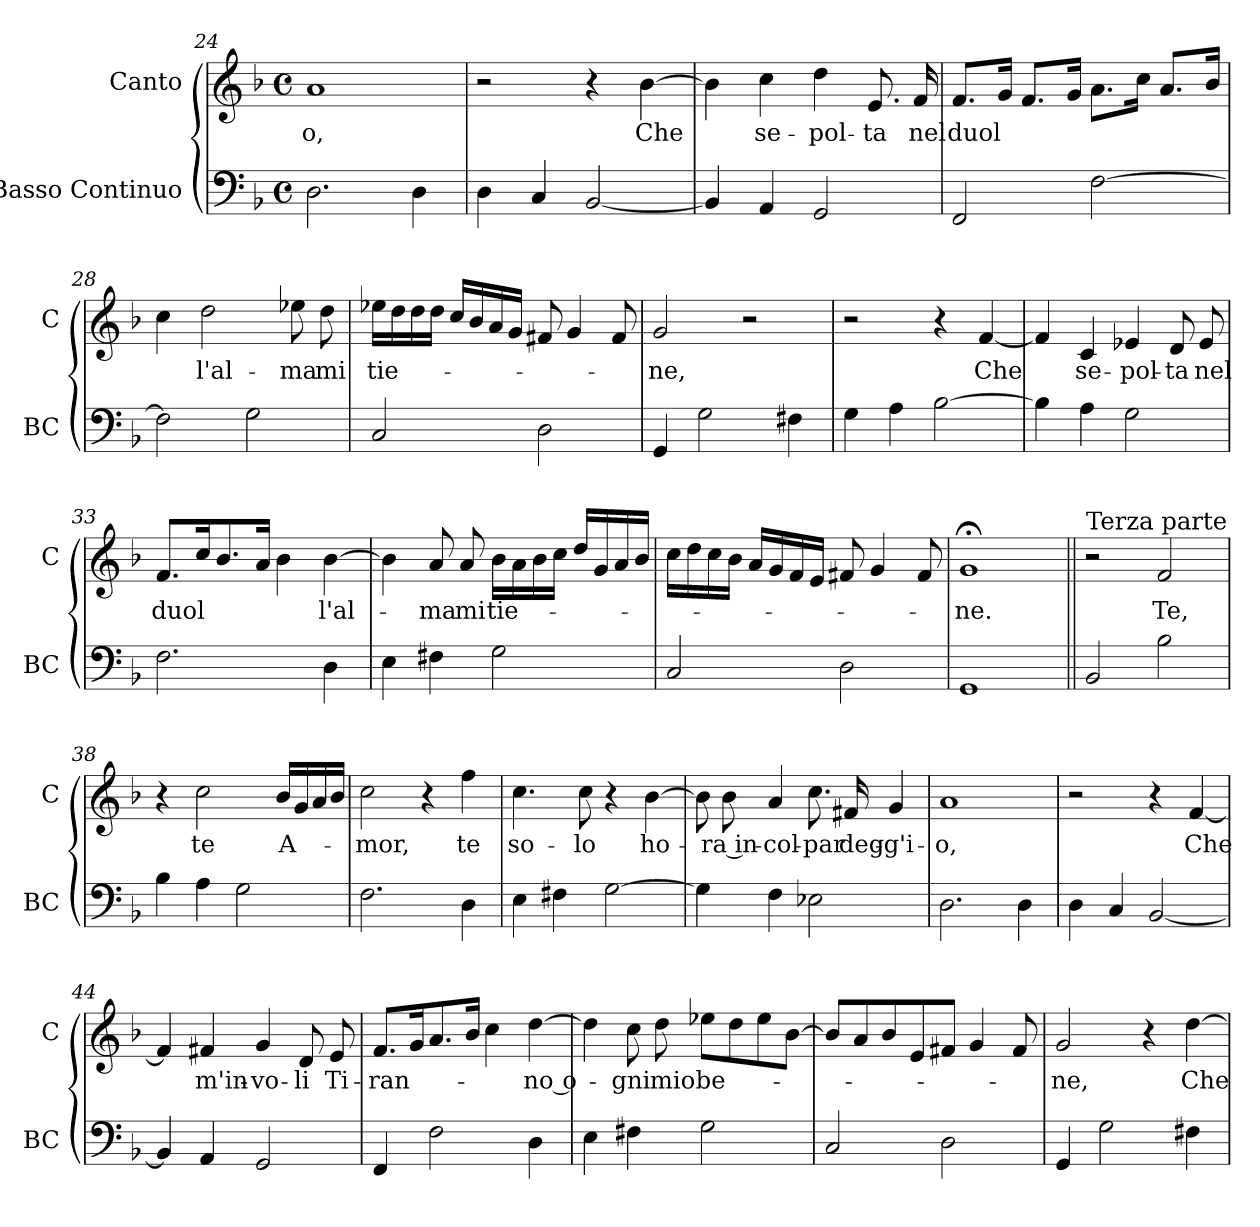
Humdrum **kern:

**kern	**kern	**text
*part2	*part1	*part1
*staff2	*staff1	*staff1
*I"Basso Continuo	*I"Canto	*
*I'BC	*I'C	*
*clefF4	*clefG2	*
*k[b-]	*k[b-]	*
*F:	*F:	*
*M4/4	*M4/4	*
*met(c)	*met(c)	*
=24	=24	=24
!	!	!LO:LY:b
2.D\	1a	-o,
4D\	.	.
=25	=25	=25
4D\	2r	.
4C/	.	.
[2BB-/	4r	.
!	!	!LO:LY:b
.	[4b-\	Che
!!LO:LB:g=z
=26	=26	=26
4BB-/]	4b-\]	.
!	!	!LO:LY:b
4AA/	4cc\	se-
!	!	!LO:LY:b
2GG/	4dd\	-pol-
!	!	!LO:LY:b
.	8.e/	-ta
!	!	!LO:LY:b
.	16f/	nel
=27	=27	=27
!	!	!LO:LY:b
2FF/	8.f/L	duol
.	16g/Jk	.
.	8.f/L	.
.	16g/Jk	.
[2F\	8.a\L	.
.	16cc\Jk	.
.	8.a/L	.
.	16b-/Jk	.
=28	=28	=28
2F\]	4cc\	.
!	!	!LO:LY:b
.	2dd\	l'al-
2G\	.	.
!	!	!LO:LY:b
.	8ee-X\	-ma
!	!	!LO:LY:b
.	8dd\	mi
=29	=29	=29
!	!	!LO:LY:b
2C/	16ee-X\LL	tie-
.	16dd\	.
.	16dd\	.
.	16dd\JJ	.
.	16cc/LL	.
.	16b-/	.
.	16a/	.
.	16g/JJ	.
2D\	8f#X/	.
.	4g/	.
.	8f#/	.
=30	=30	=30
!	!	!LO:LY:b
4GG/	2g/	-ne,
2G\	.	.
.	2r	.
4F#X\	.	.
=31	=31	=31
4G\	2r	.
4A\	.	.
[2B-\	4r	.
!	!	!LO:LY:b
.	[4f/	Che
!!LO:LB:g=z
=32	=32	=32
4B-\]	4f/]	.
!	!	!LO:LY:b
4A\	4c/	se-
!	!	!LO:LY:b
2G\	4e-X/	-pol-
!	!	!LO:LY:b
.	8d/	-ta
!	!	!LO:LY:b
.	8e-/	nel
=33	=33	=33
!	!	!LO:LY:b
2.F\	8.f/L	duol
.	16cc/k	.
.	8.b-/	.
.	16a/Jk	.
.	4b-\	.
!	!	!LO:LY:b
4D\	[4b-\	l'al-
=34	=34	=34
4E\	4b-\]	.
!	!	!LO:LY:b
4F#X\	8a/	-ma
!	!	!LO:LY:b
.	8a/	mi
!	!	!LO:LY:b
2G\	16b-\LL	tie-
.	16a\	.
.	16b-\	.
.	16cc\JJ	.
.	16dd/LL	.
.	16g/	.
.	16a/	.
.	16b-/JJ	.
=35	=35	=35
2C/	16cc\LL	.
.	16dd\	.
.	16cc\	.
.	16b-\JJ	.
.	16a/LL	.
.	16g/	.
.	16f/	.
.	16e/JJ	.
2D\	8f#X/	.
.	4g/	.
.	8f#/	.
=36	=36	=36
!	!	!LO:LY:b
1GG	1g;<	-ne.
=37||	=37||	=37||
!	!LO:TX:a:t=Terza parte	!
2BB-/	2r	.
!	!	!LO:LY:b
2B-\	2f/	Te,
!!LO:PB:g=z
=38	=38	=38
4B-\	4r	.
!	!	!LO:LY:b
4A\	2cc\	te
2G\	.	.
!	!	!LO:LY:b
.	16b-/LL	A-
.	16g/	.
.	16a/	.
.	16b-/JJ	.
=39	=39	=39
!	!	!LO:LY:b
2.F\	2cc\	-mor,
.	4r	.
!	!	!LO:LY:b
4D\	4ff\	te
=40	=40	=40
!	!	!LO:LY:b
4E\	4.cc\	so-
4F#X\	.	.
!	!	!LO:LY:b
.	8cc\	-lo
[2G\	4r	.
!	!	!LO:LY:b
.	[4b-\	ho-
=41	=41	=41
4G\]	8b-\]	.
!	!	!LO:LY:b
.	8b-\	-ra in-
!	!	!LO:LY:b
4F\	4a/	-col-
!	!	!LO:LY:b
2E-X\	8.cc\	-par
!	!	!LO:LY:b
.	16f#X/	deg-
!	!	!LO:LY:b
.	4g/	-g'i-
=42	=42	=42
!	!	!LO:LY:b
2.D\	1a	-o,
4D\	.	.
=43	=43	=43
4D\	2r	.
4C/	.	.
[2BB-/	4r	.
!	!	!LO:LY:b
.	[4f/	Che
!!LO:LB:g=z
=44	=44	=44
4BB-/]	4f/]	.
!	!	!LO:LY:b
4AA/	4f#X/	m'in-
!	!	!LO:LY:b
2GG/	4g/	-vo-
!	!	!LO:LY:b
.	8d/	-li
!	!	!LO:LY:b
.	8e/	Ti-
=45	=45	=45
!	!	!LO:LY:b
4FF/	8.f/L	-ran-
.	16g/k	.
2F\	8.a/	.
.	16b-/Jk	.
.	4cc\	.
!	!	!LO:LY:b
4D\	[4dd\	-no o-
=46	=46	=46
4E\	4dd\]	.
!	!	!LO:LY:b
4F#X\	8cc\	-gni
!	!	!LO:LY:b
.	8dd\	mio
!	!	!LO:LY:b
2G\	8ee-X\L	be-
.	8dd\	.
.	8ee-\	.
.	[8b-\J	.
=47	=47	=47
2C/	8b-/L]	.
.	8a/	.
.	8b-/	.
.	8e/	.
2D\	8f#X/J	.
.	4g/	.
.	8f#/	.
=48	=48	=48
!	!	!LO:LY:b
4GG/	2g/	-ne,
2G\	.	.
.	4r	.
!	!	!LO:LY:b
4F#X\	[4dd\	Che
=	=	=
*-	*-	*-
